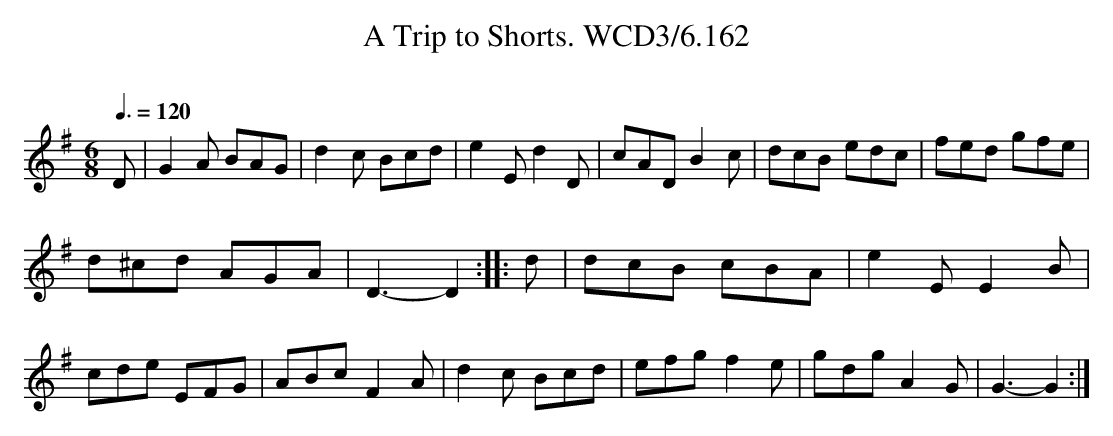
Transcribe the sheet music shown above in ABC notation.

X:1
T:Trip to Shorts. WCD3/6.162, A
O:
M:6/8
L:1/8
Q:3/8=120
K:G
D|G2 A BAG|d2 c Bcd|e2 E d2 D|cAD B2 c|dcB edc|fed gfe|
d^cd AGA|D3-D2::d|dcB cBA|e2 E E2 B|
cde EFG|ABc F2 A|d2 c Bcd|efg f2 e|gdg A2 G|G3-G2:|
